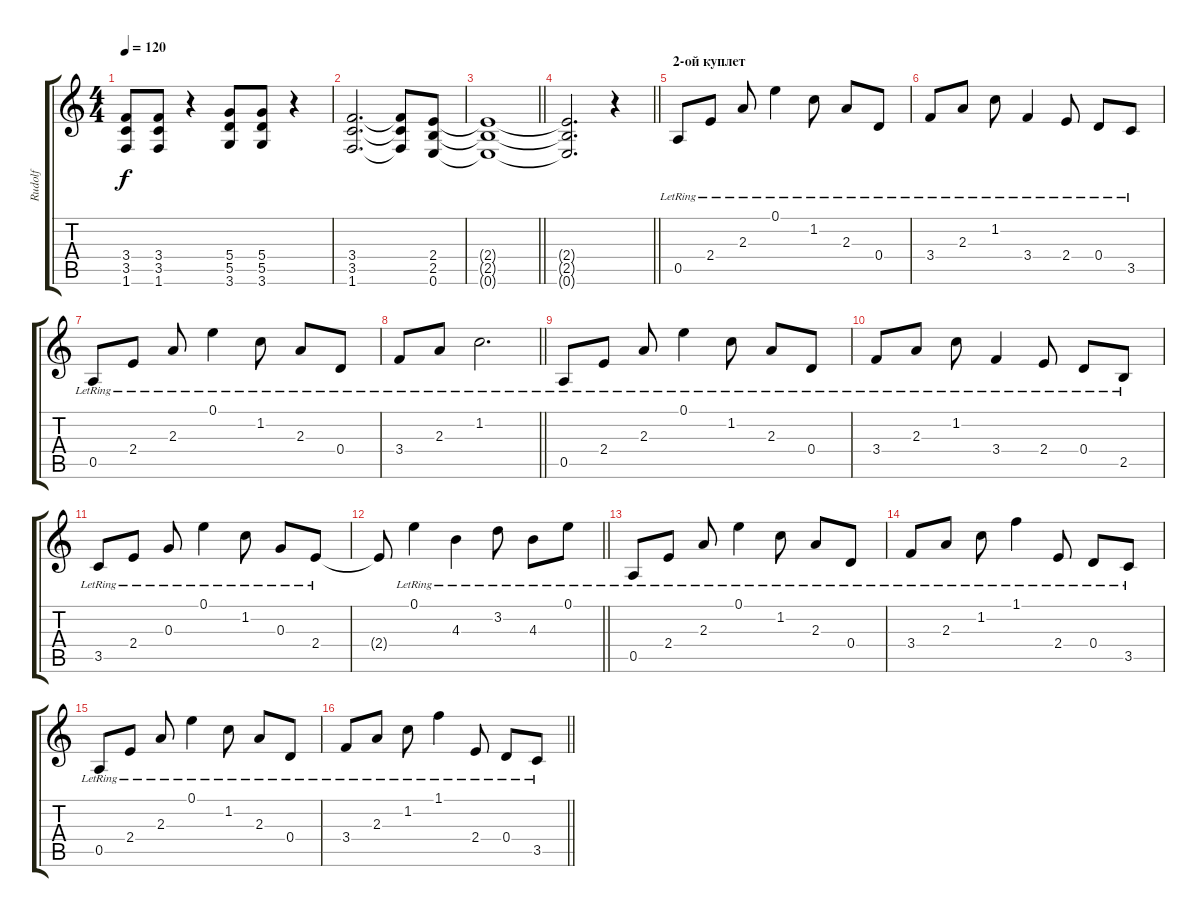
\track ("Rudolf" "Rudolf") {instrument overdrivenguitar}
\staff {score tabs}
\tuning (E4 B3 G3 D3 A2 E2) {hide}
\ts (4 4)
\tempo 120
\clef g2
\ks c
(3.4 3.5 1.6).8{dy f} (3.4 3.5 1.6).8 r.4 (5.4 5.5 3.6).8 (5.4 5.5 3.6).8 r.4 |
(3.4 3.5 1.6).2{d} (3.4{t} 3.5{t} 1.6{t}).8 (2.4 2.5 0.6).8 |
\barLineRight lightlight
(2.4{t} 2.5{t} 0.6{t}).1 |
\barLineRight lightlight
(2.4{t} 2.5{t} 0.6{t}).2{d} r.4 |
\section ("" "2-ой куплет")
0.5{lr}.8{instrument electricguitarclean} 2.4{lr}.8 2.3{lr}.8 0.1{lr}.4 1.2{lr}.8 2.3{lr}.8 0.4{lr}.8 |
3.4{lr}.8 2.3{lr}.8 1.2{lr}.8 3.4{lr}.4 2.4{lr}.8 0.4{lr}.8 3.5{lr}.8 |
0.5{lr}.8 2.4{lr}.8 2.3{lr}.8 0.1{lr}.4 1.2{lr}.8 2.3{lr}.8 0.4{lr}.8 |
\barLineRight lightlight
3.4{lr}.8 2.3{lr}.8 1.2{lr}.2{d} |
0.5{lr}.8 2.4{lr}.8 2.3{lr}.8 0.1{lr}.4 1.2{lr}.8 2.3{lr}.8 0.4{lr}.8 |
3.4{lr}.8 2.3{lr}.8 1.2{lr}.8 3.4{lr}.4 2.4{lr}.8 0.4{lr}.8 2.5{lr}.8 |
3.5{lr}.8 2.4{lr}.8 0.3{lr}.8 0.1{lr}.4 1.2{lr}.8 0.3{lr}.8 2.4{lr}.8 |
\barLineRight lightlight
2.4{t}.8 0.1{lr}.4 4.3{lr}.4 3.2{lr}.8 4.3{lr}.8 0.1{lr}.8 |
0.5{lr}.8 2.4{lr}.8 2.3{lr}.8 0.1{lr}.4 1.2{lr}.8 2.3{lr}.8 0.4{lr}.8 |
3.4{lr}.8 2.3{lr}.8 1.2{lr}.8 1.1{lr}.4 2.4{lr}.8 0.4{lr}.8 3.5{lr}.8 |
0.5{lr}.8 2.4{lr}.8 2.3{lr}.8 0.1{lr}.4 1.2{lr}.8 2.3{lr}.8 0.4{lr}.8 |
\barLineRight lightlight
3.4{lr}.8 2.3{lr}.8 1.2{lr}.8 1.1{lr}.4 2.4{lr}.8 0.4{lr}.8 3.5{lr}.8
